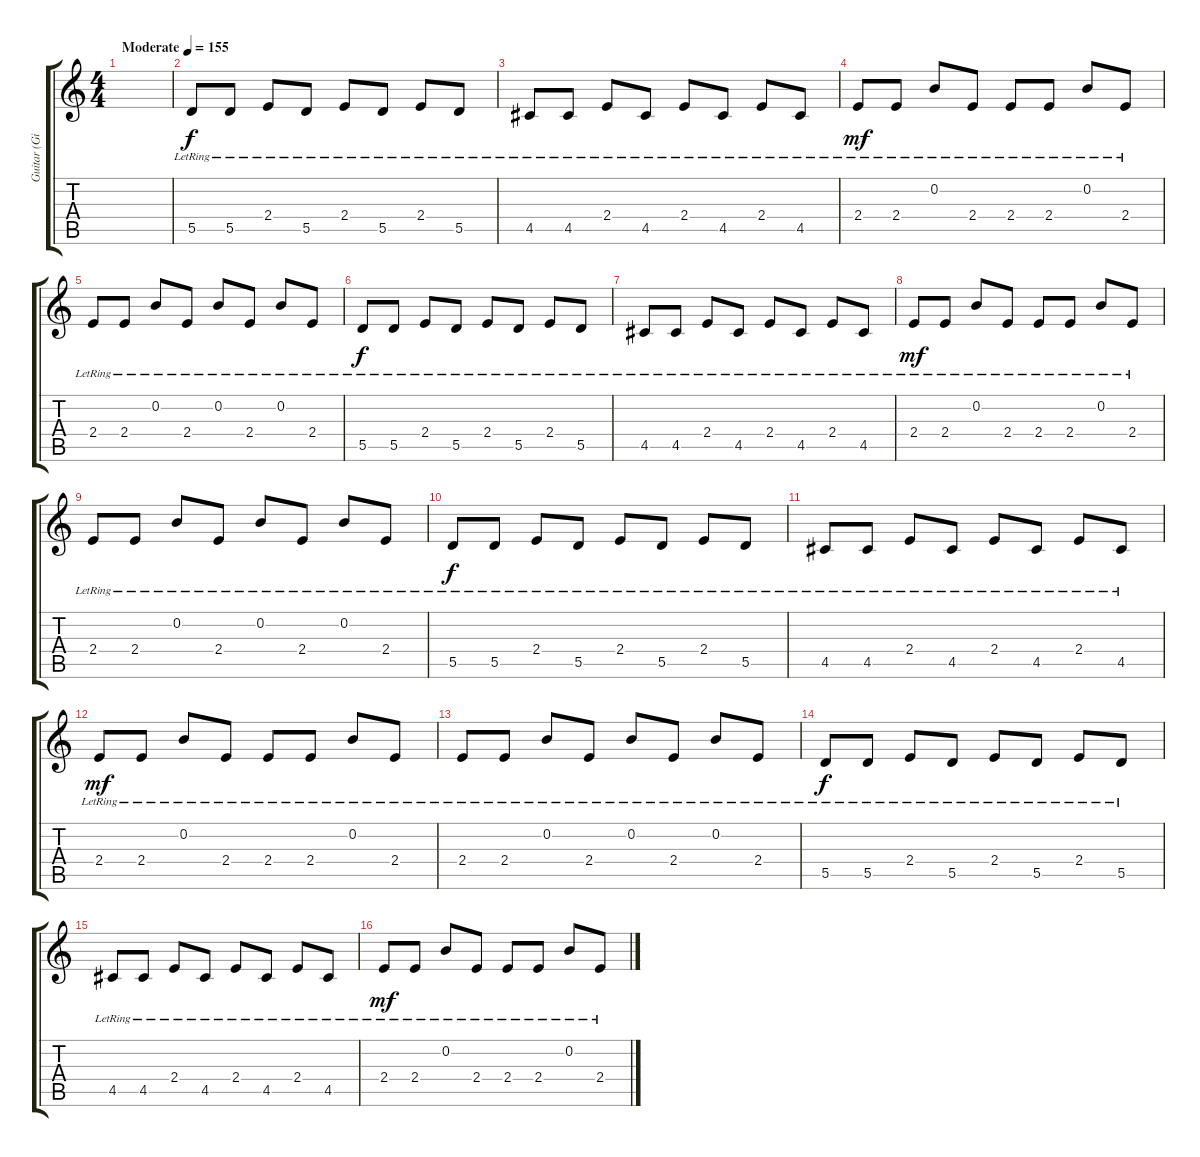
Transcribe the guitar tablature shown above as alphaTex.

\track ("Guitar (Gillian Gilbert)" "Guitar (Gi") {instrument electricguitarclean}
\staff {score tabs}
\tuning (E4 B3 G3 D3 A2 E2) {hide}
\ts (4 4)
\tempo (155 "Moderate")
\clef g2
\ks c
|
5.5{lr}.8{volume 16} 5.5{lr}.8 2.4{lr}.8 5.5{lr}.8 2.4{lr}.8 5.5{lr}.8 2.4{lr}.8 5.5{lr}.8 |
4.5{lr}.8 4.5{lr}.8 2.4{lr}.8 4.5{lr}.8 2.4{lr}.8 4.5{lr}.8 2.4{lr}.8 4.5{lr}.8 |
2.4{lr}.8{dy mf} 2.4{lr}.8 0.2{lr}.8 2.4{lr}.8 2.4{lr}.8 2.4{lr}.8 0.2{lr}.8 2.4{lr}.8 |
2.4{lr}.8 2.4{lr}.8 0.2{lr}.8 2.4{lr}.8 0.2{lr}.8 2.4{lr}.8 0.2{lr}.8 2.4{lr}.8 |
5.5{lr}.8{dy f} 5.5{lr}.8 2.4{lr}.8 5.5{lr}.8 2.4{lr}.8 5.5{lr}.8 2.4{lr}.8 5.5{lr}.8 |
4.5{lr}.8 4.5{lr}.8 2.4{lr}.8 4.5{lr}.8 2.4{lr}.8 4.5{lr}.8 2.4{lr}.8 4.5{lr}.8 |
2.4{lr}.8{dy mf} 2.4{lr}.8 0.2{lr}.8 2.4{lr}.8 2.4{lr}.8 2.4{lr}.8 0.2{lr}.8 2.4{lr}.8 |
2.4{lr}.8 2.4{lr}.8 0.2{lr}.8 2.4{lr}.8 0.2{lr}.8 2.4{lr}.8 0.2{lr}.8 2.4{lr}.8 |
5.5{lr}.8{dy f} 5.5{lr}.8 2.4{lr}.8 5.5{lr}.8 2.4{lr}.8 5.5{lr}.8 2.4{lr}.8 5.5{lr}.8 |
4.5{lr}.8 4.5{lr}.8 2.4{lr}.8 4.5{lr}.8 2.4{lr}.8 4.5{lr}.8 2.4{lr}.8 4.5{lr}.8 |
2.4{lr}.8{dy mf} 2.4{lr}.8 0.2{lr}.8 2.4{lr}.8 2.4{lr}.8 2.4{lr}.8 0.2{lr}.8 2.4{lr}.8 |
2.4{lr}.8 2.4{lr}.8 0.2{lr}.8 2.4{lr}.8 0.2{lr}.8 2.4{lr}.8 0.2{lr}.8 2.4{lr}.8 |
5.5{lr}.8{dy f} 5.5{lr}.8 2.4{lr}.8 5.5{lr}.8 2.4{lr}.8 5.5{lr}.8 2.4{lr}.8 5.5{lr}.8 |
4.5{lr}.8 4.5{lr}.8 2.4{lr}.8 4.5{lr}.8 2.4{lr}.8 4.5{lr}.8 2.4{lr}.8 4.5{lr}.8 |
2.4{lr}.8{dy mf} 2.4{lr}.8 0.2{lr}.8 2.4{lr}.8 2.4{lr}.8 2.4{lr}.8 0.2{lr}.8 2.4{lr}.8
